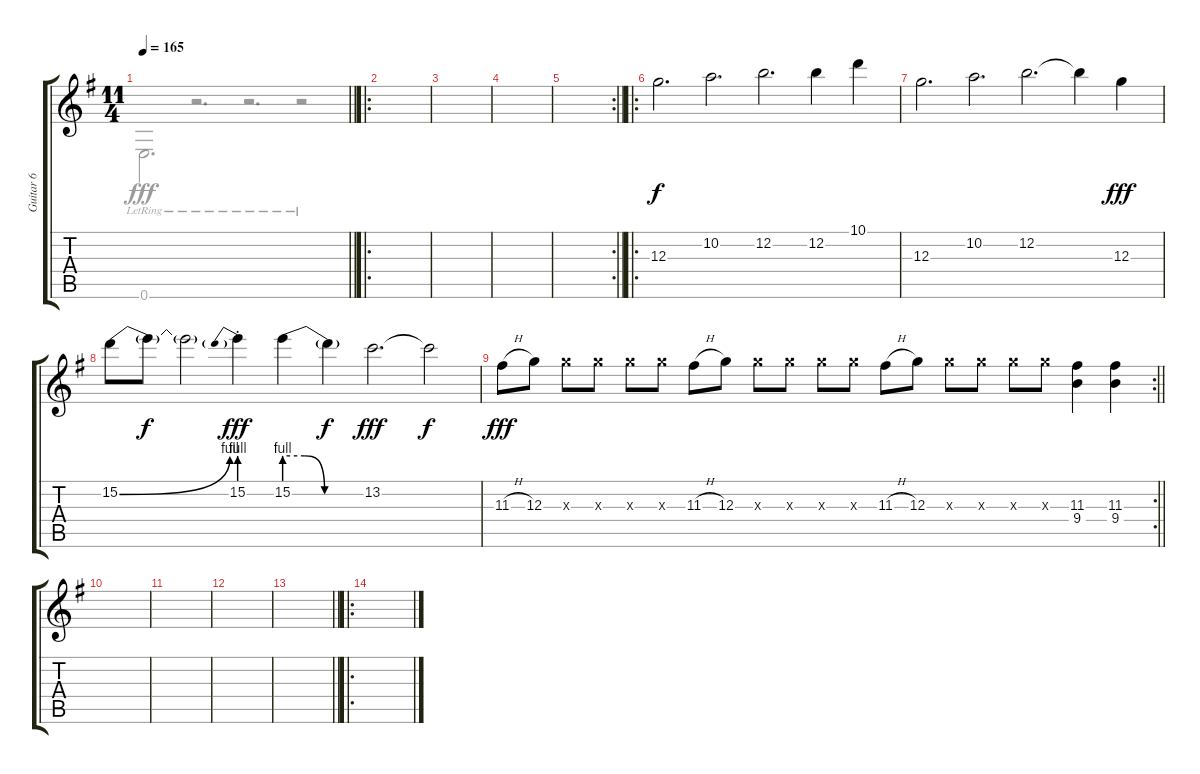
\track ("Guitar 6" "Guitar 6") {instrument acousticguitarnylon}
\staff {score tabs}
\tuning (E4 B3 G3 D3 A2 E2) {hide}
\voice
\ts (11 4)
\tempo 165
\clef g2
\barLineRight lightlight
\ks g
|
\ro
|
|
|
\rc 2
\barLineRight lightlight
|
\ro
12.3.2{d} 10.2.2{d} 12.2.2{d} 12.2.4 10.1.4 |
12.3.2{d} 10.2.2{d} 12.2.2{d} 12.2{t}.4{dy f} 12.3.4{dy fff} |
15.2{be (bend 0 0 60 4)}.8 15.2{t}.8{dy f} 15.2{t}.2 15.2{be (prebend 0 4 60 4) st}.4{dy fff} 15.2{be (custom 0 4 15 4 30 0 60 0)}.4 15.2{t}.4{dy f} 13.2.2{d dy fff} 13.2{t}.2{dy f} |
\rc 2
\barLineRight lightlight
11.3{h}.8{dy fff} 12.3.8 12.3{x}.8 12.3{x}.8 12.3{x}.8 12.3{x}.8 11.3{h}.8 12.3.8 12.3{x}.8 12.3{x}.8 12.3{x}.8 12.3{x}.8 11.3{h}.8 12.3.8 12.3{x}.8 12.3{x}.8 12.3{x}.8 12.3{x}.8 (11.3 9.4).4 (11.3 9.4).4 |
|
|
|
\barLineRight lightlight
|
\ro
|
|
\voice
\clef g2
\ottava regular
\simile none
\barLineRight lightlight
\ks g
0.6{lr}.2{d dy fff} r.2{d} r.2{d} r.2 |
|
|
|
\barLineRight lightlight
|
|
|
|
\barLineRight lightlight
|
|
|
|
\barLineRight lightlight
|
|
|
